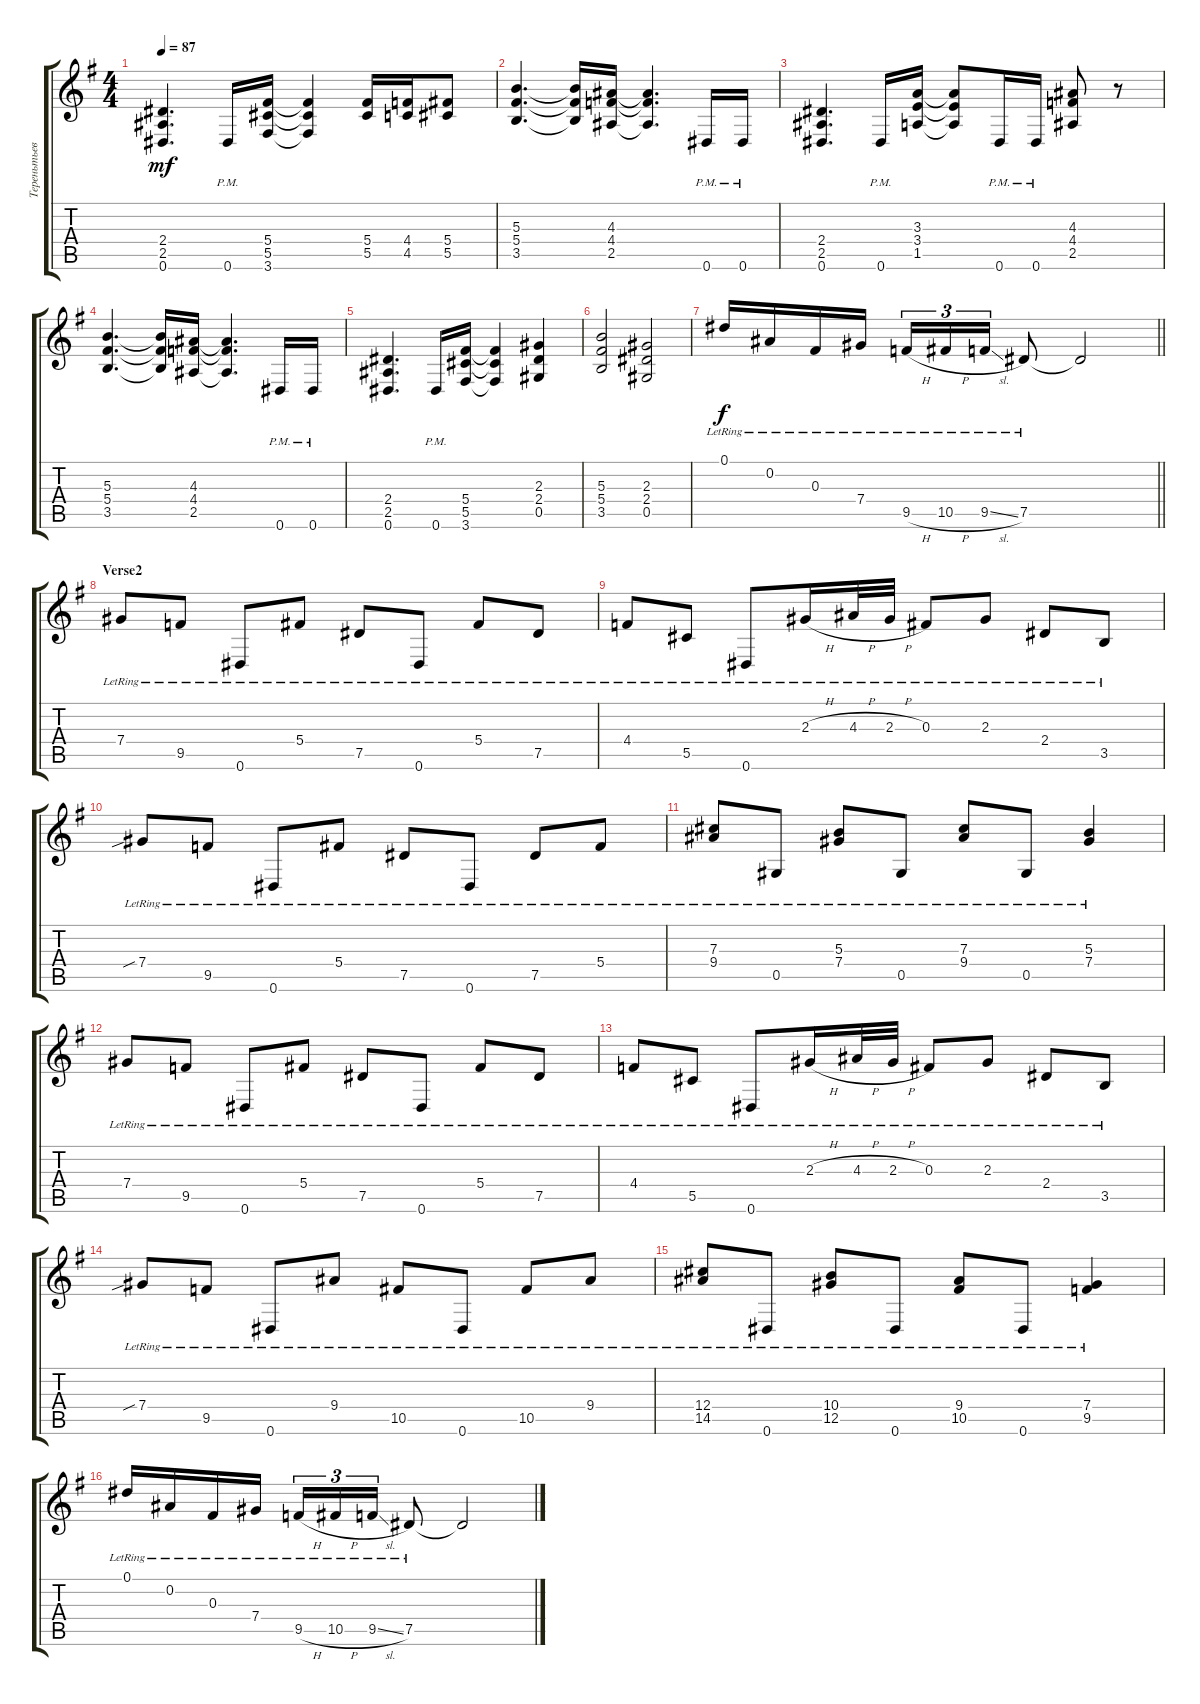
\track ("Тереньтьев" "Тереньтьев") {instrument acousticguitarsteel}
\staff {score tabs}
\tuning (Eb4 Bb3 Gb3 Db3 Ab2 Eb2) {hide}
\ts (4 4)
\tempo 87
\clef g2
\ks g
(2.4 2.5 0.6).4{d dy mf} 0.6{pm}.16 (5.4 5.5 3.6).16 (5.4{t} 5.5{t} 3.6{t}).4 (5.4 5.5).16 (4.4 4.5).16 (5.4 5.5).8 |
(5.3 5.4 3.5).4{d} (5.3{t} 5.4{t} 3.5{t}).16 (4.3 4.4 2.5).16 (4.3{t} 4.4{t} 2.5{t}).4{d} 0.6{pm}.16 0.6{pm}.16 |
(2.4 2.5 0.6).4{d} 0.6{pm}.16 (3.3 3.4 1.5).16 (3.3{t} 3.4{t} 1.5{t}).8 0.6{pm}.16 0.6{pm}.16 (4.3 4.4 2.5).8 r.8 |
(5.3 5.4 3.5).4{d} (5.3{t} 5.4{t} 3.5{t}).16 (4.3 4.4 2.5).16 (4.3{t} 4.4{t} 2.5{t}).4{d} 0.6{pm}.16 0.6{pm}.16 |
(2.4 2.5 0.6).4{d} 0.6{pm}.16 (5.4 5.5 3.6).16 (5.4{t} 5.5{t} 3.6{t}).4 (2.3 2.4 0.5).4 |
(5.3 5.4 3.5).2 (2.3 2.4 0.5).2 |
\barLineRight lightlight
0.1{lr}.16{dy f instrument acousticguitarsteel} 0.2{lr}.16 0.3{lr}.16 7.4{lr}.16 9.5{h lr}.16{tu (3 2)} 10.5{h lr}.16{tu (3 2)} 9.5{sl lr}.16{tu (3 2)} 7.5{lr}.8 7.5{t}.2 |
\section ("" "Verse2")
7.4{lr}.8 9.5{lr}.8 0.6{lr}.8 5.4{lr}.8 7.5{lr}.8 0.6{lr}.8 5.4{lr}.8 7.5{lr}.8 |
4.4{lr}.8 5.5{lr}.8 0.6{lr}.8 2.3{h lr}.16 4.3{h lr}.32 2.3{h lr}.32 0.3{lr}.8 2.3{lr}.8 2.4{lr}.8 3.5{lr}.8 |
7.4{sib lr}.8 9.5{lr}.8 0.6{lr}.8 5.4{lr}.8 7.5{lr}.8 0.6{lr}.8 7.5{lr}.8 5.4{lr}.8 |
(7.3{lr} 9.4{lr}).8 0.5{lr}.8 (5.3{lr} 7.4{lr}).8 0.5{lr}.8 (7.3{lr} 9.4{lr}).8 0.5{lr}.8 (5.3{lr} 7.4{lr}).4 |
7.4{lr}.8 9.5{lr}.8 0.6{lr}.8 5.4{lr}.8 7.5{lr}.8 0.6{lr}.8 5.4{lr}.8 7.5{lr}.8 |
4.4{lr}.8 5.5{lr}.8 0.6{lr}.8 2.3{h lr}.16 4.3{h lr}.32 2.3{h lr}.32 0.3{lr}.8 2.3{lr}.8 2.4{lr}.8 3.5{lr}.8 |
7.4{sib lr}.8 9.5{lr}.8 0.6{lr}.8 9.4{lr}.8 10.5{lr}.8 0.6{lr}.8 10.5{lr}.8 9.4{lr}.8 |
(12.4{lr} 14.5{lr}).8 0.6{lr}.8 (10.4{lr} 12.5{lr}).8 0.6{lr}.8 (9.4{lr} 10.5{lr}).8 0.6{lr}.8 (7.4{lr} 9.5{lr}).4 |
0.1{lr}.16 0.2{lr}.16 0.3{lr}.16 7.4{lr}.16 9.5{h lr}.16{tu (3 2)} 10.5{h lr}.16{tu (3 2)} 9.5{sl lr}.16{tu (3 2)} 7.5{lr}.8 7.5{t}.2
